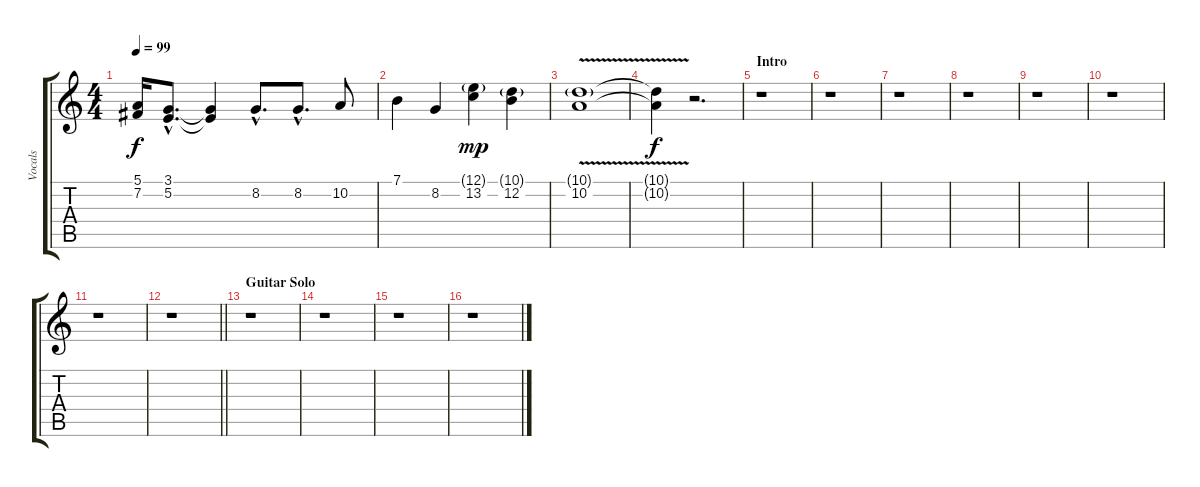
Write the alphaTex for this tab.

\track ("Vocals" "Vocals") {instrument lead1square}
\staff {score tabs}
\tuning (E4 B3 G3 D3 A2 E2) {hide}
\ts (4 4)
\tempo 99
\clef g2
\ks c
(5.1 7.2).16{dy f} (3.1{hac} 5.2{hac}).8{d} (3.1{t} 5.2{t}).4 8.2{hac}.8{d} 8.2{hac}.8{d} 10.2.8 |
7.1.4 8.2.4 (12.1{g} 13.2).4{dy mp} (10.1{g} 12.2).4 |
(10.1{v g} 10.2{v}).1 |
(10.1{t} 10.2{t}).4{dy f} r.2{d} |
\section ("" "Intro")
r.1 |
r.1 |
r.1 |
r.1 |
r.1 |
r.1 |
r.1 |
\barLineRight lightlight
r.1 |
\section ("" "Guitar Solo")
r.1 |
r.1 |
r.1 |
r.1
